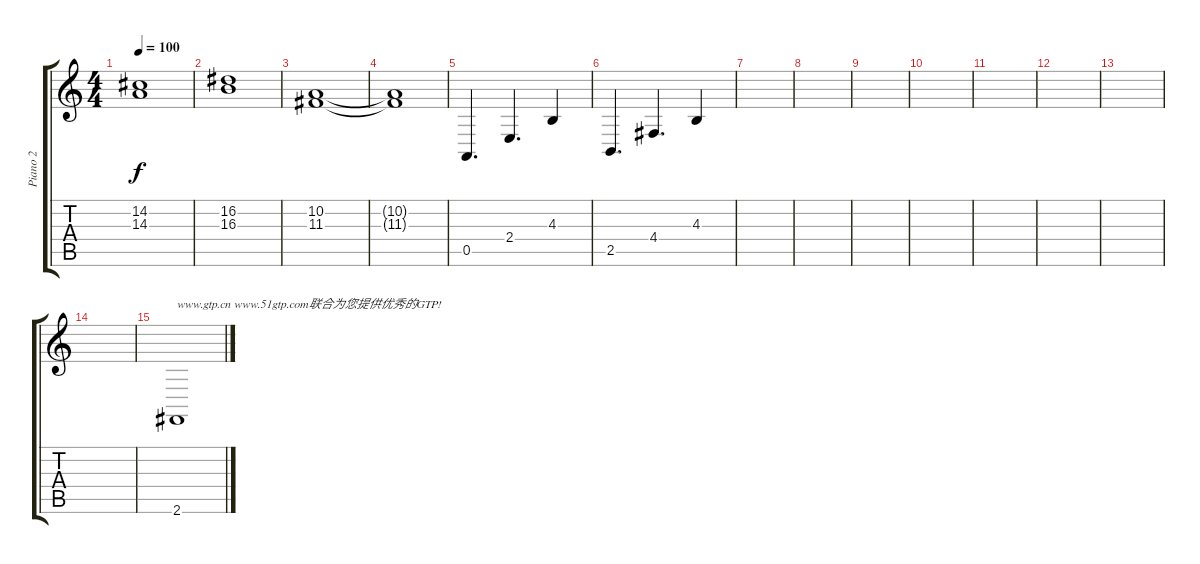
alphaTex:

\track ("Piano 2" "Piano 2") {instrument brightacousticpiano}
\staff {score tabs}
\tuning (E4 B3 G3 D3 A2 E2) {hide}
\ts (4 4)
\tempo 100
\clef g2
\ks c
(14.2 14.3).1{dy f} |
(16.2 16.3).1 |
(10.2 11.3).1 |
(10.2{t} 11.3{t}).1 |
0.5.4{d} 2.4.4{d} 4.3.4 |
2.5.4{d} 4.4.4{d} 4.3.4 |
|
|
|
|
|
|
|
|
2.6.1{txt "www.gtp.cn www.51gtp.com联合为您提供优秀的GTP!"}
